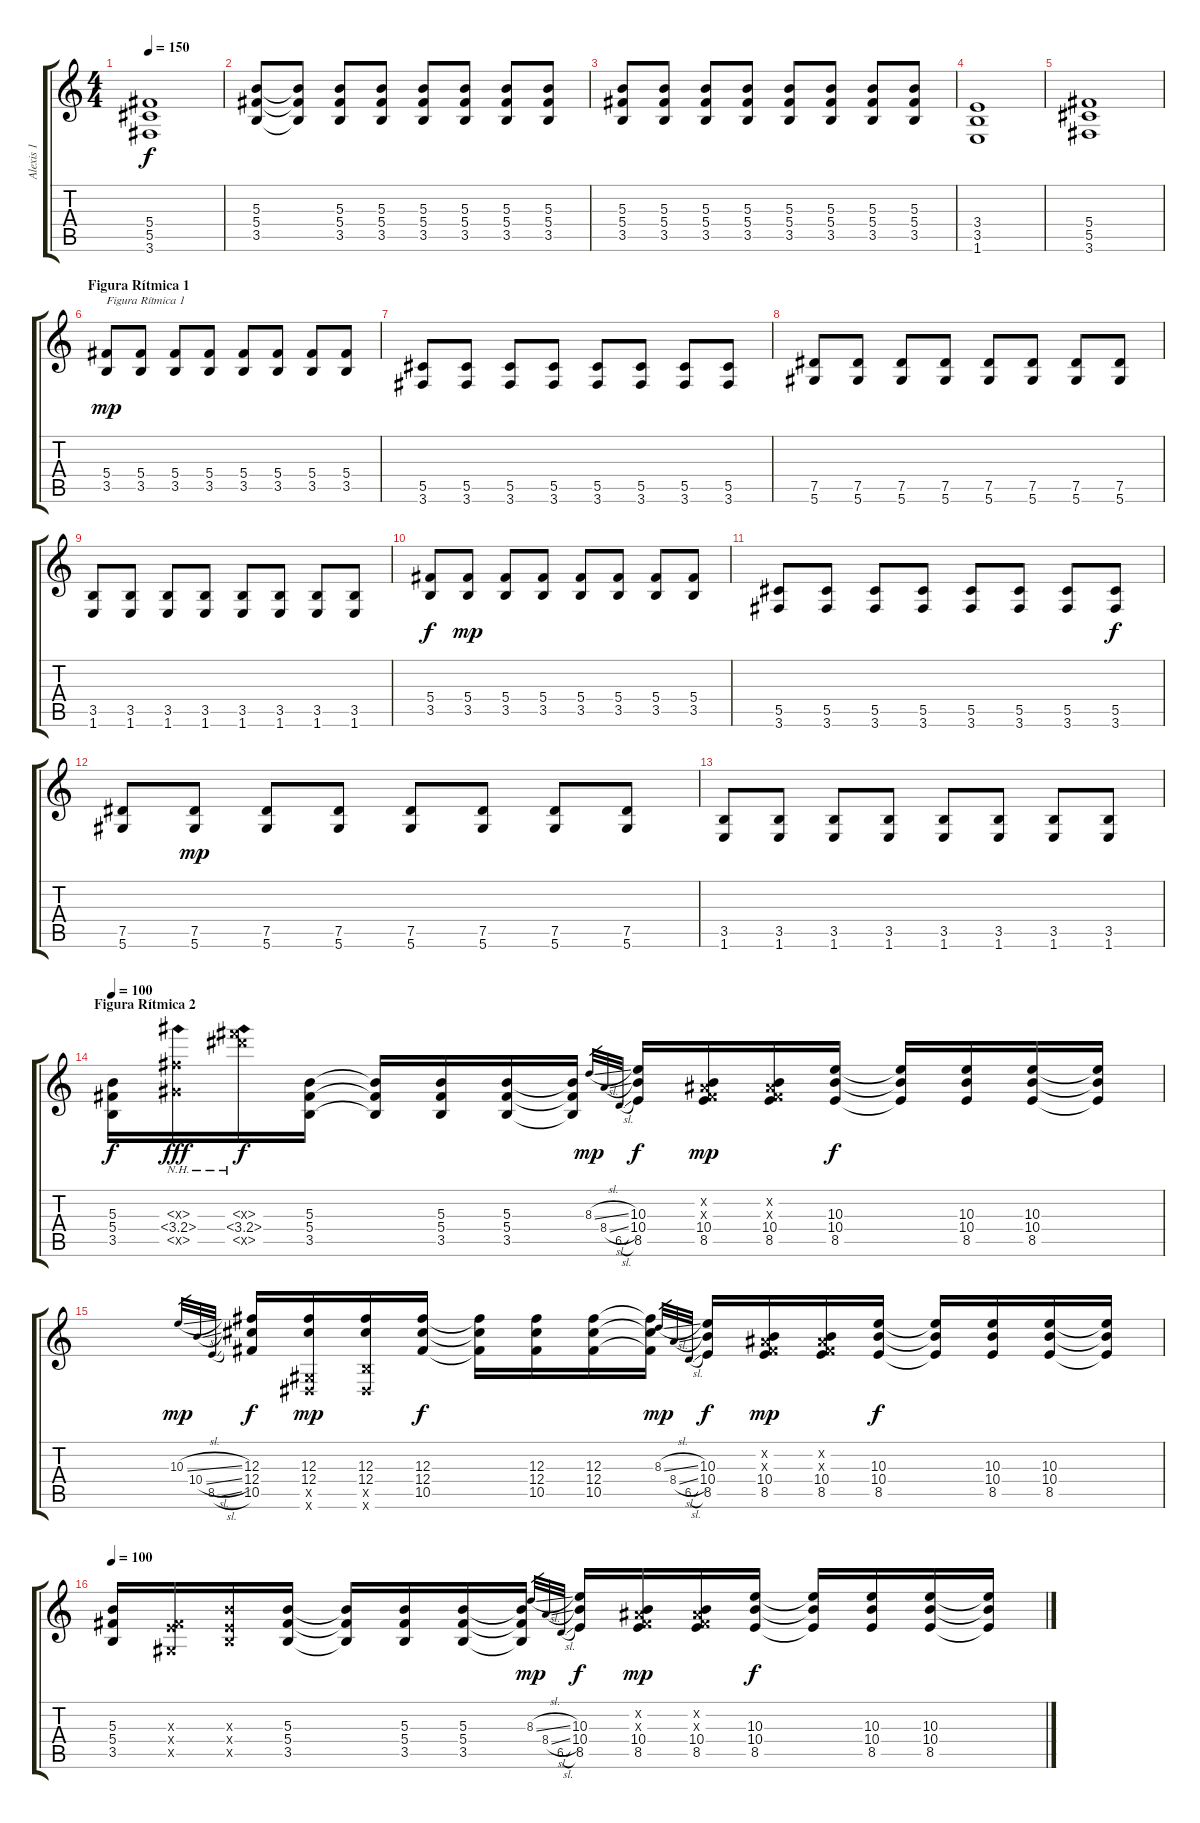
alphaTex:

\track ("Alexis 1" "Alexis 1") {instrument distortionguitar}
\staff {score tabs}
\tuning (Eb4 Bb3 Gb3 Db3 Ab2 Eb2) {hide}
\ts (4 4)
\tempo 150
\clef g2
\ks c
(5.4 5.5 3.6).1{dy f} |
(5.3 5.4 3.5).8 (5.3{t} 5.4{t} 3.5{t}).8 (5.3 5.4 3.5).8 (5.3 5.4 3.5).8 (5.3 5.4 3.5).8 (5.3 5.4 3.5).8 (5.3 5.4 3.5).8 (5.3 5.4 3.5).8 |
(5.3 5.4 3.5).8 (5.3 5.4 3.5).8 (5.3 5.4 3.5).8 (5.3 5.4 3.5).8 (5.3 5.4 3.5).8 (5.3 5.4 3.5).8 (5.3 5.4 3.5).8 (5.3 5.4 3.5).8 |
(3.4 3.5 1.6).1 |
(5.4 5.5 3.6).1 |
\section ("" "Figura Rítmica 1")
(5.4 3.5).8{txt "Figura Rítmica 1" dy mp} (5.4 3.5).8 (5.4 3.5).8 (5.4 3.5).8 (5.4 3.5).8 (5.4 3.5).8 (5.4 3.5).8 (5.4 3.5).8 |
(5.5 3.6).8 (5.5 3.6).8 (5.5 3.6).8 (5.5 3.6).8 (5.5 3.6).8 (5.5 3.6).8 (5.5 3.6).8 (5.5 3.6).8 |
(7.5 5.6).8 (7.5 5.6).8 (7.5 5.6).8 (7.5 5.6).8 (7.5 5.6).8 (7.5 5.6).8 (7.5 5.6).8 (7.5 5.6).8 |
(3.5 1.6).8 (3.5 1.6).8 (3.5 1.6).8 (3.5 1.6).8 (3.5 1.6).8 (3.5 1.6).8 (3.5 1.6).8 (3.5 1.6).8 |
(5.4 3.5).8{dy f} (5.4 3.5).8{dy mp} (5.4 3.5).8 (5.4 3.5).8 (5.4 3.5).8 (5.4 3.5).8 (5.4 3.5).8 (5.4 3.5).8 |
(5.5 3.6).8 (5.5 3.6).8 (5.5 3.6).8 (5.5 3.6).8 (5.5 3.6).8 (5.5 3.6).8 (5.5 3.6).8 (5.5 3.6).8{dy f} |
(7.5 5.6).8 (7.5 5.6).8{dy mp} (7.5 5.6).8 (7.5 5.6).8 (7.5 5.6).8 (7.5 5.6).8 (7.5 5.6).8 (7.5 5.6).8 |
(3.5 1.6).8 (3.5 1.6).8 (3.5 1.6).8 (3.5 1.6).8 (3.5 1.6).8 (3.5 1.6).8 (3.5 1.6).8 (3.5 1.6).8 |
\section ("" "Figura Rítmica 2")
\tempo 100
(5.3 5.4 3.5).16{dy f volume 12 balance 16} (0.3{nh x} 3.4{nh} 0.5{nh x}).16{dy fff} (5.3{nh x} 3.4{nh} 3.5{nh x}).16{dy f} (5.3 5.4 3.5).16 (5.3{t} 5.4{t} 3.5{t}).16 (5.3 5.4 3.5).16 (5.3 5.4 3.5).16 (5.3{t} 5.4{t} 3.5{t}).16 8.3{sl}.32{gr dy mp} 8.4{sl}.32{gr} 6.5{sl}.32{gr} (10.3 10.4 8.5).16{dy f} (0.2{x} 0.3{x} 10.4 8.5).16{dy mp} (0.2{x} 0.3{x} 10.4 8.5).16 (10.3 10.4 8.5).16{dy f} (10.3{t} 10.4{t} 8.5{t}).16 (10.3 10.4 8.5).16 (10.3 10.4 8.5).16 (10.3{t} 10.4{t} 8.5{t}).16 |
10.3{sl}.32{gr dy mp} 10.4{sl}.32{gr} 8.5{sl}.32{gr} (12.3 12.4 10.5).16{dy f} (12.3 12.4 0.5{x} 0.6{x}).16{dy mp} (12.3 12.4 3.5{x} 0.6{x}).16 (12.3 12.4 10.5).16{dy f} (12.3{t} 12.4{t} 10.5{t}).16 (12.3 12.4 10.5).16 (12.3 12.4 10.5).16 (12.3{t} 12.4{t} 10.5{t}).16 8.3{sl}.32{gr dy mp} 8.4{sl}.32{gr} 6.5{sl}.32{gr} (10.3 10.4 8.5).16{dy f} (0.2{x} 0.3{x} 10.4 8.5).16{dy mp} (0.2{x} 0.3{x} 10.4 8.5).16 (10.3 10.4 8.5).16{dy f} (10.3{t} 10.4{t} 8.5{t}).16 (10.3 10.4 8.5).16 (10.3 10.4 8.5).16 (10.3{t} 10.4{t} 8.5{t}).16 |
\tempo 100
(5.3 5.4 3.5).16{balance 6} (0.3{x} 3.4{x} 0.5{x}).16 (5.3{x} 3.4{x} 3.5{x}).16 (5.3 5.4 3.5).16 (5.3{t} 5.4{t} 3.5{t}).16 (5.3 5.4 3.5).16 (5.3 5.4 3.5).16 (5.3{t} 5.4{t} 3.5{t}).16 8.3{sl}.32{gr dy mp} 8.4{sl}.32{gr} 6.5{sl}.32{gr} (10.3 10.4 8.5).16{dy f} (0.2{x} 0.3{x} 10.4 8.5).16{dy mp} (0.2{x} 0.3{x} 10.4 8.5).16 (10.3 10.4 8.5).16{dy f} (10.3{t} 10.4{t} 8.5{t}).16 (10.3 10.4 8.5).16 (10.3 10.4 8.5).16 (10.3{t} 10.4{t} 8.5{t}).16
